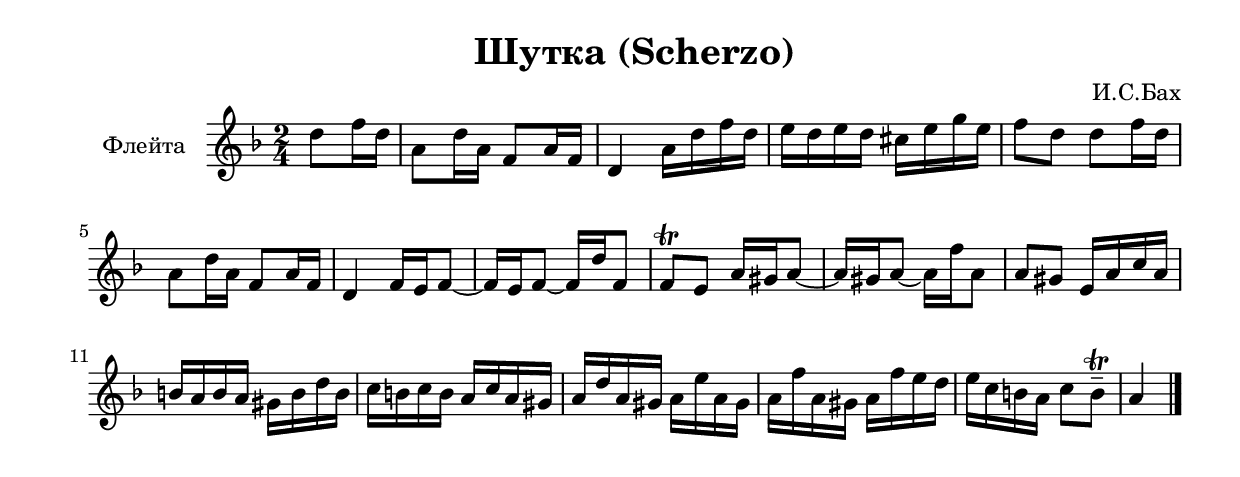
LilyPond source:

\version "2.22.1"

\header {
  % Удалить строку версии LilyPond 
  title = "Шутка (Scherzo)"
  composer = "И.С.Бах"
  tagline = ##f
}


\paper {
    top-margin = 15
    left-margin = 15
    right-margin = 10
    bottom-margin = 15
    indent = 20
    ragged-bottom = ##f
    %  system-separator-markup = \slashSeparator
    
  }

global = {
  \key f \major
  \time 2/4
  \partial 4
}

flute = \relative c'' {
  \global
  % Вписывайте музыку сюда
  d8 f16 d |
  a8 d16 a f8 a16 f |
  d4 a'16 d f d |
  e d e d cis e g e |
  f8 d d f16 d |
  
  a8 d16 a f8 a16 f |
  d4 f16 e f8~ |
  f16 e f8~ f16 d' f,8 |
  f8\trill e a16 gis a8~ |
  a16 gis a8~ a16 f' a,8 |
  a gis e16 a c a |
  
  b a b a gis b d b |
  c b c b a c a gis |
  a d a gis a e' a, gis |
  a f' a, gis a f' e d |
  e c b a c8 b--\trill |
  a4
  \bar "|."
}

\score {
  \new Staff \with {
    instrumentName = "Флейта"
    midiInstrument = "flute"
  } \flute
  \layout { }
  \midi {
    \tempo 4=100
  }
}
